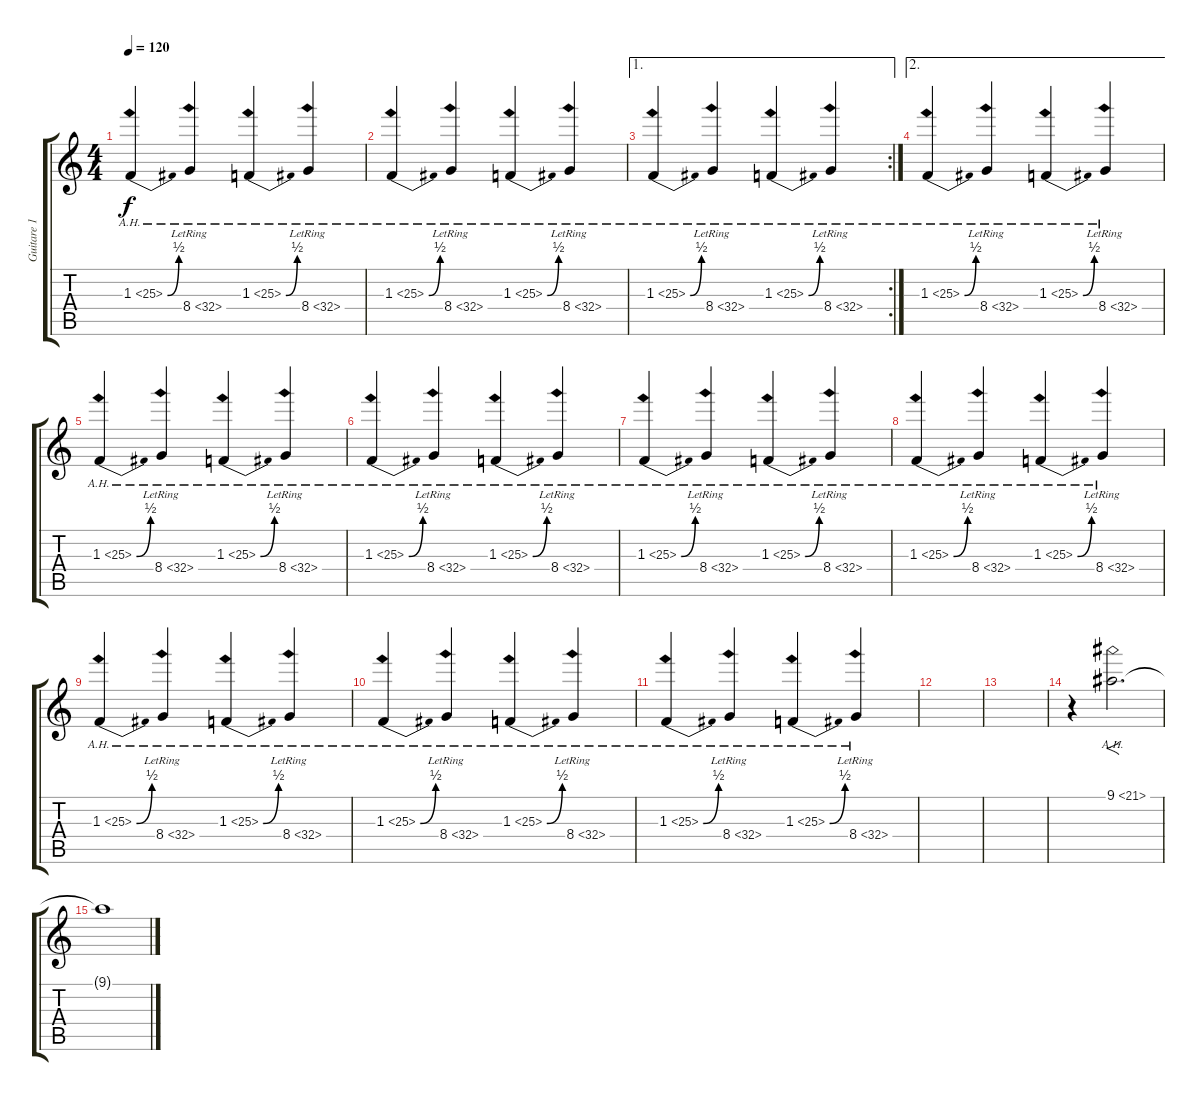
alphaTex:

\track ("Guitare 1" "Guitare 1") {instrument distortionguitar}
\staff {score tabs}
\tuning (Db4 Ab3 E3 B2 Gb2 B1) {hide}
\ts (4 4)
\tempo 120
\clef g2
\ks c
1.3{be (bend 0 0 60 2) ah 24}.4{dy f} 8.4{ah 24 lr}.4 1.3{be (bend 0 0 60 2) ah 24}.4 8.4{ah 24 lr}.4 |
1.3{be (bend 0 0 60 2) ah 24}.4 8.4{ah 24 lr}.4 1.3{be (bend 0 0 60 2) ah 24}.4 8.4{ah 24 lr}.4 |
\ae 1
\rc 2
1.3{be (bend 0 0 60 2) ah 24}.4 8.4{ah 24 lr}.4 1.3{be (bend 0 0 60 2) ah 24}.4 8.4{ah 24 lr}.4 |
\ae 2
1.3{be (bend 0 0 60 2) ah 24}.4 8.4{ah 24 lr}.4 1.3{be (bend 0 0 60 2) ah 24}.4 8.4{ah 24 lr}.4 |
1.3{be (bend 0 0 60 2) ah 24}.4 8.4{ah 24 lr}.4 1.3{be (bend 0 0 60 2) ah 24}.4 8.4{ah 24 lr}.4 |
1.3{be (bend 0 0 60 2) ah 24}.4 8.4{ah 24 lr}.4 1.3{be (bend 0 0 60 2) ah 24}.4 8.4{ah 24 lr}.4 |
1.3{be (bend 0 0 60 2) ah 24}.4 8.4{ah 24 lr}.4 1.3{be (bend 0 0 60 2) ah 24}.4 8.4{ah 24 lr}.4 |
1.3{be (bend 0 0 60 2) ah 24}.4 8.4{ah 24 lr}.4 1.3{be (bend 0 0 60 2) ah 24}.4 8.4{ah 24 lr}.4 |
1.3{be (bend 0 0 60 2) ah 24}.4 8.4{ah 24 lr}.4 1.3{be (bend 0 0 60 2) ah 24}.4 8.4{ah 24 lr}.4 |
1.3{be (bend 0 0 60 2) ah 24}.4 8.4{ah 24 lr}.4 1.3{be (bend 0 0 60 2) ah 24}.4 8.4{ah 24 lr}.4 |
1.3{be (bend 0 0 60 2) ah 24}.4 8.4{ah 24 lr}.4 1.3{be (bend 0 0 60 2) ah 24}.4 8.4{ah 24 lr}.4 |
|
|
r.4 9.1{ah 12}.2{f d} |
9.1{t}.1
